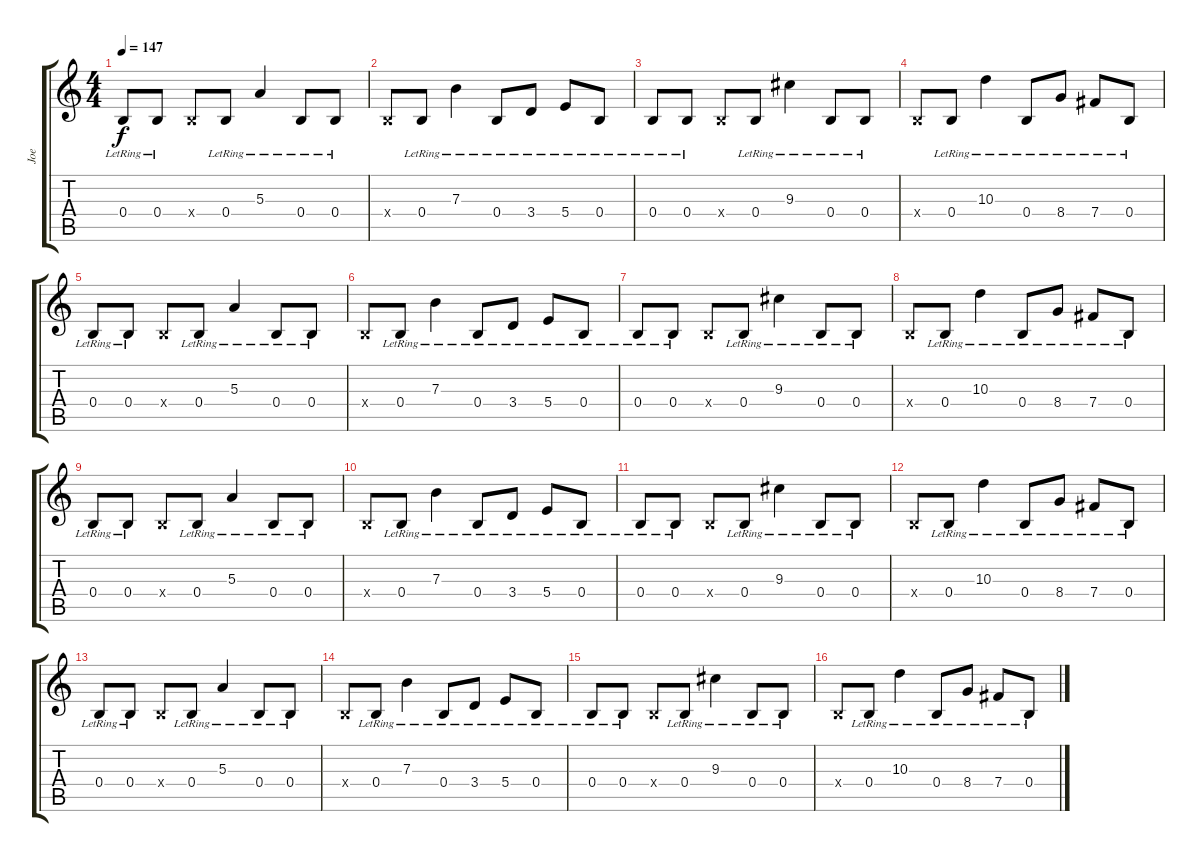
\track ("Joe" "Joe") {instrument electricguitarjazz}
\staff {score tabs}
\tuning (Db4 Ab3 E3 B2 Gb2 B1) {hide}
\ts (4 4)
\tempo 147
\clef g2
\ks c
0.4{lr}.8{dy f volume 16 instrument electricguitarjazz} 0.4{lr}.8 0.4{x}.8 0.4{lr}.8 5.3{lr}.4 0.4{lr}.8 0.4{lr}.8 |
0.4{x}.8 0.4{lr}.8 7.3{lr}.4 0.4{lr}.8 3.4{lr}.8 5.4{lr}.8 0.4{lr}.8 |
0.4{lr}.8 0.4{lr}.8 0.4{x}.8 0.4{lr}.8 9.3{lr}.4 0.4{lr}.8 0.4{lr}.8 |
0.4{x}.8 0.4{lr}.8 10.3{lr}.4 0.4{lr}.8 8.4{lr}.8 7.4{lr}.8 0.4{lr}.8 |
0.4{lr}.8 0.4{lr}.8 0.4{x}.8 0.4{lr}.8 5.3{lr}.4 0.4{lr}.8 0.4{lr}.8 |
0.4{x}.8 0.4{lr}.8 7.3{lr}.4 0.4{lr}.8 3.4{lr}.8 5.4{lr}.8 0.4{lr}.8 |
0.4{lr}.8 0.4{lr}.8 0.4{x}.8 0.4{lr}.8 9.3{lr}.4 0.4{lr}.8 0.4{lr}.8 |
0.4{x}.8 0.4{lr}.8 10.3{lr}.4 0.4{lr}.8 8.4{lr}.8 7.4{lr}.8 0.4{lr}.8 |
0.4{lr}.8{volume 16 instrument electricguitarjazz} 0.4{lr}.8 0.4{x}.8 0.4{lr}.8 5.3{lr}.4 0.4{lr}.8 0.4{lr}.8 |
0.4{x}.8 0.4{lr}.8 7.3{lr}.4 0.4{lr}.8 3.4{lr}.8 5.4{lr}.8 0.4{lr}.8 |
0.4{lr}.8 0.4{lr}.8 0.4{x}.8 0.4{lr}.8 9.3{lr}.4 0.4{lr}.8 0.4{lr}.8 |
0.4{x}.8 0.4{lr}.8 10.3{lr}.4 0.4{lr}.8 8.4{lr}.8 7.4{lr}.8 0.4{lr}.8 |
0.4{lr}.8 0.4{lr}.8 0.4{x}.8 0.4{lr}.8 5.3{lr}.4 0.4{lr}.8 0.4{lr}.8 |
0.4{x}.8 0.4{lr}.8 7.3{lr}.4 0.4{lr}.8 3.4{lr}.8 5.4{lr}.8 0.4{lr}.8 |
0.4{lr}.8 0.4{lr}.8 0.4{x}.8 0.4{lr}.8 9.3{lr}.4 0.4{lr}.8 0.4{lr}.8 |
0.4{x}.8 0.4{lr}.8 10.3{lr}.4 0.4{lr}.8 8.4{lr}.8 7.4{lr}.8 0.4{lr}.8
